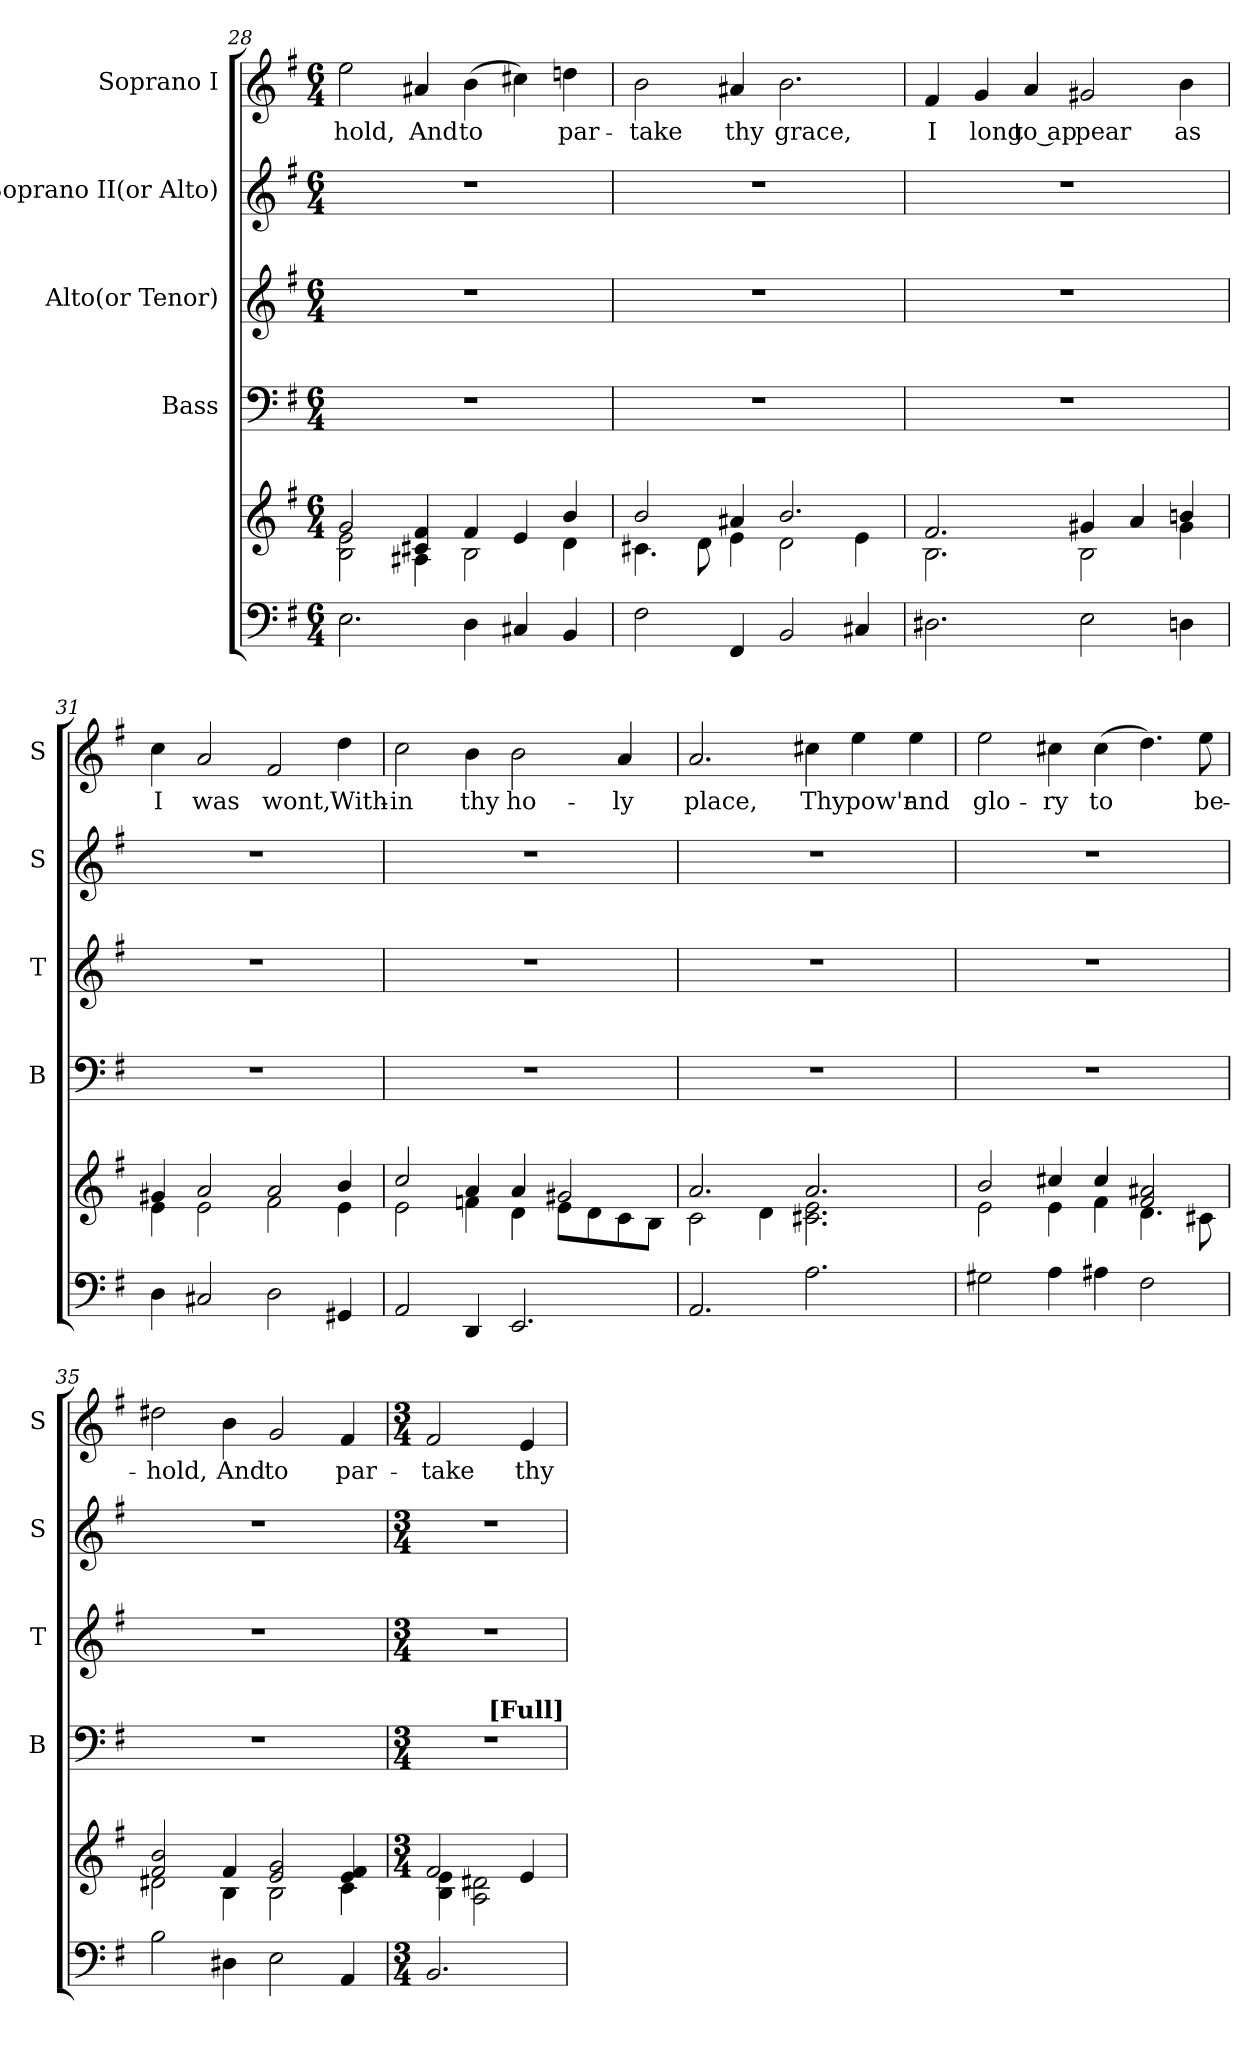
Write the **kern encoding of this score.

**kern	**kern	**kern	**kern	**kern	**kern	**text
*part5	*part5	*part4	*part3	*part2	*part1	*part1
*staff6	*staff5	*staff4	*staff3	*staff2	*staff1	*staff1
*	*	*I"Bass	*I"Alto(or Tenor)	*I"Soprano II(or Alto)	*I"Soprano I	*
*	*	*I'B	*I'T	*I'S	*I'S	*
*clefF4	*clefG2	*clefF4	*clefG2	*clefG2	*clefG2	*
*	*	*	*ITrd7c12	*	*	*
*k[f#]	*k[f#]	*k[f#]	*k[f#]	*k[f#]	*k[f#]	*
*G:	*G:	*G:	*G:	*G:	*G:	*
*M6/4	*M6/4	*M6/4	*M6/4	*M6/4	*M6/4	*
=28	=28	=28	=28	=28	=28	=28
*	*^	*	*	*	*	*
!	!	!	!LO:N:vis=1	!LO:N:vis=1	!LO:N:vis=1	!	!LO:LY:b
2.E\	2g/	2B\ 2e\	1.r	1.r	1.r	2ee\	-hold,
!	!	!	!	!	!	!	!LO:LY:b
.	4c#X/ 4f#/	4A#X\	.	.	.	4a#X/	And
!	!	!	!	!	!	!	!LO:LY:b
4D\	4f#/	2B\	.	.	.	(>4b\	to
4C#X/	4e/	.	.	.	.	4cc#X\)	.
!	!	!	!	!	!	!	!LO:LY:b
4BB/	4b/	4d\	.	.	.	4ddn\	par-
=29	=29	=29	=29	=29	=29	=29	=29
!	!	!	!LO:N:vis=1	!LO:N:vis=1	!LO:N:vis=1	!	!LO:LY:b
2F#\	2b/	4.c#X\	1.r	1.r	1.r	2b\	-take
.	.	8d\	.	.	.	.	.
!	!	!	!	!	!	!	!LO:LY:b
4FF#/	4a#X/	4e\	.	.	.	4a#X/	thy
!	!	!	!	!	!	!	!LO:LY:b
2BB/	2.b/	2d\	.	.	.	2.b\	grace,
4C#X/	.	4e\	.	.	.	.	.
=30	=30	=30	=30	=30	=30	=30	=30
!	!	!	!LO:N:vis=1	!LO:N:vis=1	!LO:N:vis=1	!	!LO:LY:b
2.D#X\	2.f#/	2.B\	1.r	1.r	1.r	4f#/	I
!	!	!	!	!	!	!	!LO:LY:b
.	.	.	.	.	.	4g/	long
!	!	!	!	!	!	!	!LO:LY:b
.	.	.	.	.	.	4a/	to ap-
!	!	!	!	!	!	!	!LO:LY:b
2E\	4g#X/	2B\	.	.	.	2g#X/	-pear
.	4a/	.	.	.	.	.	.
!	!	!	!	!	!	!	!LO:LY:b
4Dn\	4bn/	4g#\	.	.	.	4b\	as
!!LO:LB:g=z
=31	=31	=31	=31	=31	=31	=31	=31
!	!	!	!LO:N:vis=1	!LO:N:vis=1	!LO:N:vis=1	!	!LO:LY:b
4D\	4g#X/	4e\	1.r	1.r	1.r	4cc\	I
!	!	!	!	!	!	!	!LO:LY:b
2C#X/	2a/	2e\	.	.	.	2a/	was
!	!	!	!	!	!	!	!LO:LY:b
2D\	2a/	2f#\	.	.	.	2f#/	wont,
!	!	!	!	!	!	!	!LO:LY:b
4GG#X/	4b/	4e\	.	.	.	4dd\	With-
=32	=32	=32	=32	=32	=32	=32	=32
*	*	*^	*	*	*	*	*
!	!	!	!	!LO:N:vis=1	!LO:N:vis=1	!LO:N:vis=1	!	!LO:LY:b
2AA/	2cc/	2e\	1ryy	1.r	1.r	1.r	2cc\	-in
!	!	!	!	!	!	!	!	!LO:LY:b
4DD/	4a/	4fn\	.	.	.	.	4b\	thy
!	!	!	!	!	!	!	!	!LO:LY:b
2.EE/	4a/	4d\	.	.	.	.	2b\	ho-
.	2g#X/	8e\L	4ryy	.	.	.	.	.
.	.	8d\	.	.	.	.	.	.
!	!	!	!	!	!	!	!	!LO:LY:b
.	.	8c\	4e\yy	.	.	.	4a/	-ly
.	.	8B\J	.	.	.	.	.	.
*	*	*v	*v	*	*	*	*	*
=33	=33	=33	=33	=33	=33	=33	=33
!	!	!	!LO:N:vis=1	!LO:N:vis=1	!LO:N:vis=1	!	!LO:LY:b
2.AA/	2.a/	2c\	1.r	1.r	1.r	2.a/	place,
.	.	4d\	.	.	.	.	.
!	!	!	!	!	!	!	!LO:LY:b
2.A\	2.a/	2.c#X\ 2.e\	.	.	.	4cc#X\	Thy
!	!	!	!	!	!	!	!LO:LY:b
.	.	.	.	.	.	4ee\	pow'r
!	!	!	!	!	!	!	!LO:LY:b
.	.	.	.	.	.	4ee\	and
=34	=34	=34	=34	=34	=34	=34	=34
!	!	!	!LO:N:vis=1	!LO:N:vis=1	!LO:N:vis=1	!	!LO:LY:b
2G#X\	2b/	2e\	1.r	1.r	1.r	2ee\	glo-
!	!	!	!	!	!	!	!LO:LY:b
4A\	4cc#X/	4e\	.	.	.	4cc#X\	-ry
!	!	!	!	!	!	!	!LO:LY:b
4A#X\	4cc#/	4f#\	.	.	.	(>4cc#\	to
2F#\	2f#/ 2a#X/	4.d\	.	.	.	4.dd\)	.
!	!	!	!	!	!	!	!LO:LY:b
.	.	8c#X\	.	.	.	8ee\	be-
=35	=35	=35	=35	=35	=35	=35	=35
!	!	!	!LO:N:vis=1	!LO:N:vis=1	!LO:N:vis=1	!	!LO:LY:b
2B\	2f#/ 2b/	2d#X\	1.r	1.r	1.r	2dd#X\	-hold,
!	!	!	!	!	!	!	!LO:LY:b
4D#X\	4f#/	4B\	.	.	.	4b\	And
!	!	!	!	!	!	!	!LO:LY:b
2E\	2e/ 2g/	2B\	.	.	.	2g/	to
!	!	!	!	!	!	!	!LO:LY:b
4AA/	4e/ 4f#/	4c\	.	.	.	4f#/	par-
!!LO:LB:g=z
=36	=36	=36	=36	=36	=36	=36	=36
*M3/4	*M3/4	*	*M3/4	*M3/4	*M3/4	*M3/4	*
!	!	!	!	!LO:N:vis=1	!LO:N:vis=1	!	!LO:LY:b
2.BB/	2f#/	4B\ 4e\	2.r	2.r	2.r	2f#/	-take
.	.	2A\ 2d#X\	.	.	.	.	.
!	!	!	!	!	!	!	!LO:LY:b
.	4e/	.	.	.	.	4e/	thy
*	*v	*v	*	*	*	*	*
!	!	!LO:TX:a:B:t=[Full]	!	!	!	!
=	=	=	=	=	=	=
*-	*-	*-	*-	*-	*-	*-
